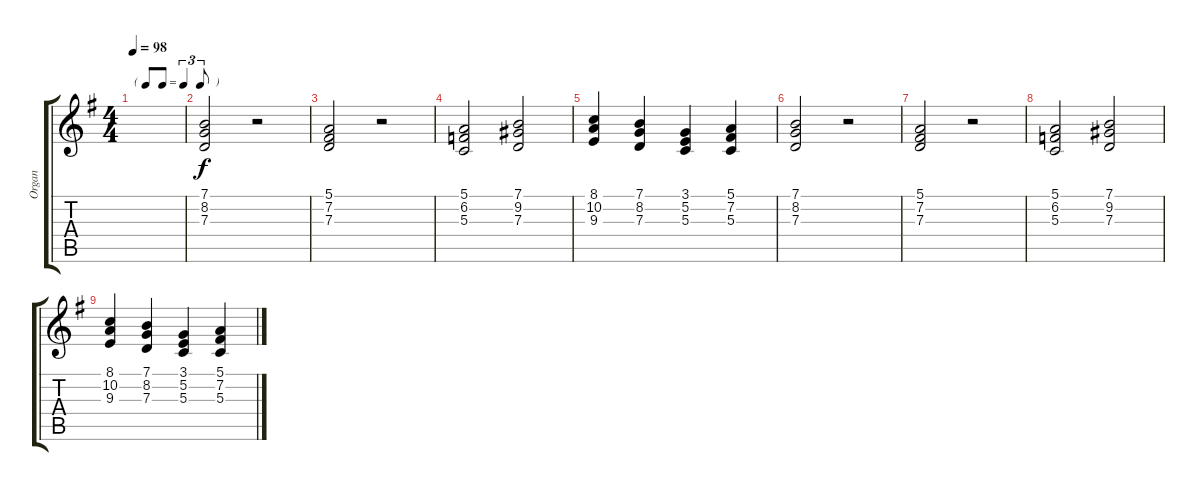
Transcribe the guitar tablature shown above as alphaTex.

\track ("Organ" "Organ") {instrument drawbarorgan}
\staff {score tabs}
\tuning (E4 B3 G3 D3 A2 E2) {hide}
\ts (4 4)
\tf triplet8th
\tempo 98
\clef g2
\ks g
|
(7.1 8.2 7.3).2 r.2 |
(5.1 7.2 7.3).2 r.2 |
(5.1 6.2 5.3).2 (7.1 9.2 7.3).2 |
(8.1 10.2 9.3).4 (7.1 8.2 7.3).4 (3.1 5.2 5.3).4 (5.1 7.2 5.3).4 |
(7.1 8.2 7.3).2 r.2 |
(5.1 7.2 7.3).2 r.2 |
(5.1 6.2 5.3).2 (7.1 9.2 7.3).2 |
(8.1 10.2 9.3).4 (7.1 8.2 7.3).4 (3.1 5.2 5.3).4 (5.1 7.2 5.3).4
